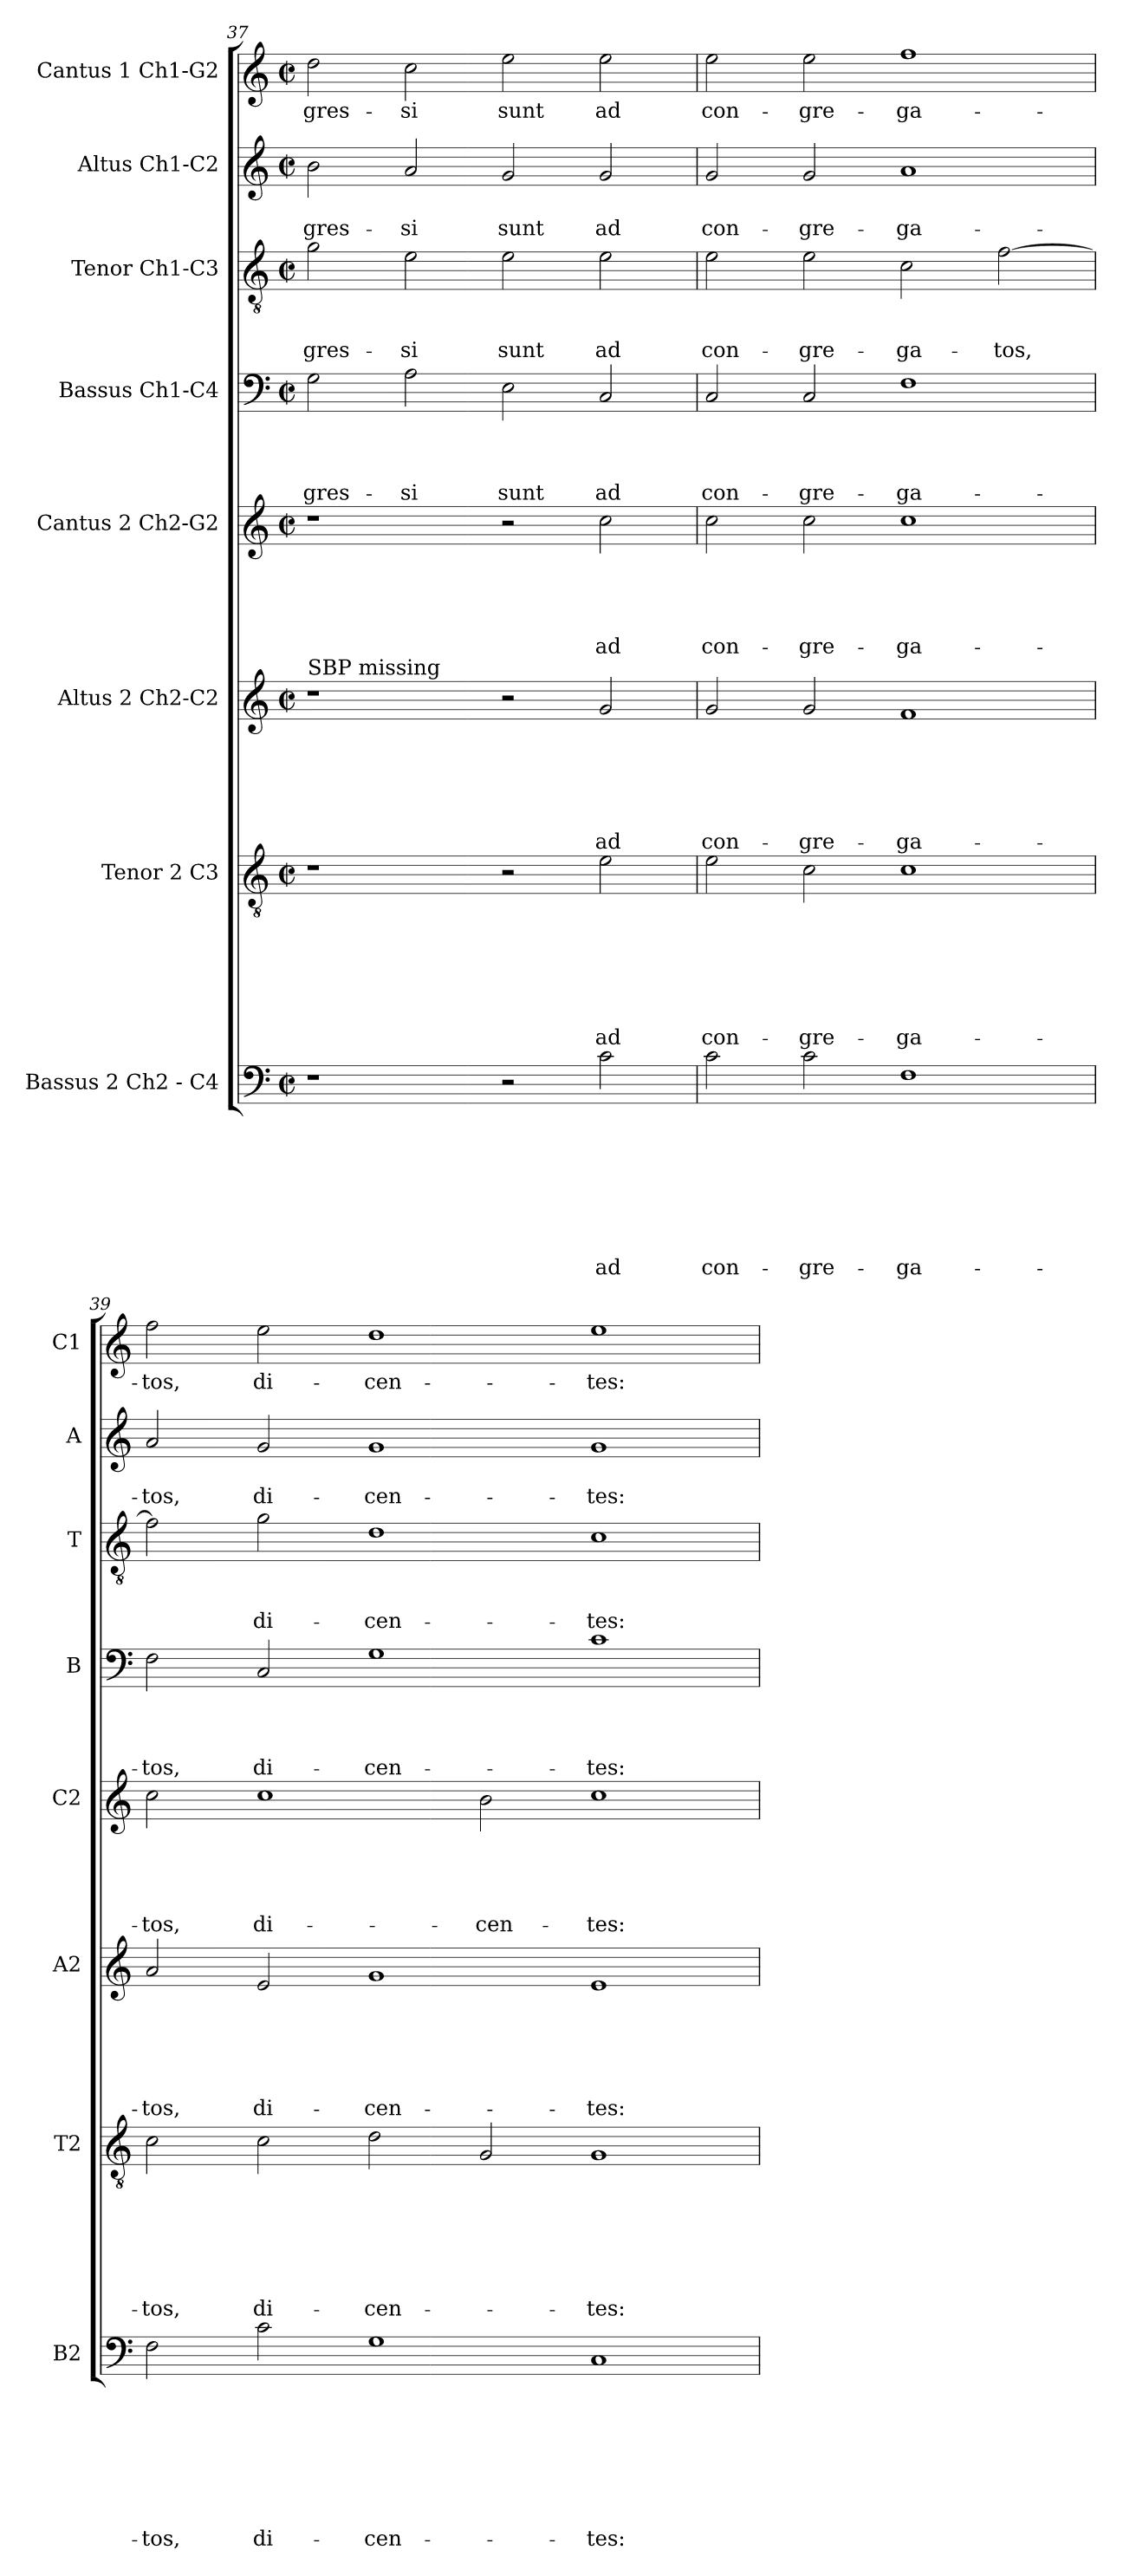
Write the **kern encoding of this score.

**kern	**text	**text	**text	**text	**text	**text	**text	**text	**kern	**text	**text	**text	**text	**text	**text	**text	**kern	**text	**text	**text	**text	**text	**text	**kern	**text	**text	**text	**text	**text	**kern	**text	**text	**text	**text	**kern	**text	**text	**text	**kern	**text	**text	**kern	**text
*part8	*part8	*part8	*part8	*part8	*part8	*part8	*part8	*part8	*part7	*part7	*part7	*part7	*part7	*part7	*part7	*part7	*part6	*part6	*part6	*part6	*part6	*part6	*part6	*part5	*part5	*part5	*part5	*part5	*part5	*part4	*part4	*part4	*part4	*part4	*part3	*part3	*part3	*part3	*part2	*part2	*part2	*part1	*part1
*staff8	*staff8	*staff8	*staff8	*staff8	*staff8	*staff8	*staff8	*staff8	*staff7	*staff7	*staff7	*staff7	*staff7	*staff7	*staff7	*staff7	*staff6	*staff6	*staff6	*staff6	*staff6	*staff6	*staff6	*staff5	*staff5	*staff5	*staff5	*staff5	*staff5	*staff4	*staff4	*staff4	*staff4	*staff4	*staff3	*staff3	*staff3	*staff3	*staff2	*staff2	*staff2	*staff1	*staff1
*I"Bassus 2  Ch2 - C4	*	*	*	*	*	*	*	*	*I"Tenor 2 C3	*	*	*	*	*	*	*	*I"Altus 2 Ch2-C2	*	*	*	*	*	*	*I"Cantus 2 Ch2-G2	*	*	*	*	*	*I"Bassus  Ch1-C4	*	*	*	*	*I"Tenor Ch1-C3	*	*	*	*I"Altus  Ch1-C2	*	*	*I"Cantus 1 Ch1-G2	*
*I'B2	*	*	*	*	*	*	*	*	*I'T2	*	*	*	*	*	*	*	*I'A2	*	*	*	*	*	*	*I'C2	*	*	*	*	*	*I'B	*	*	*	*	*I'T	*	*	*	*I'A	*	*	*I'C1	*
*clefF4	*	*	*	*	*	*	*	*	*clefGv2	*	*	*	*	*	*	*	*clefG2	*	*	*	*	*	*	*clefG2	*	*	*	*	*	*clefF4	*	*	*	*	*clefGv2	*	*	*	*clefG2	*	*	*clefG2	*
*k[]	*	*	*	*	*	*	*	*	*k[]	*	*	*	*	*	*	*	*k[]	*	*	*	*	*	*	*k[]	*	*	*	*	*	*k[]	*	*	*	*	*k[]	*	*	*	*k[]	*	*	*k[]	*
*C:	*	*	*	*	*	*	*	*	*C:	*	*	*	*	*	*	*	*C:	*	*	*	*	*	*	*C:	*	*	*	*	*	*C:	*	*	*	*	*C:	*	*	*	*C:	*	*	*C:	*
*M2/2	*	*	*	*	*	*	*	*	*M2/2	*	*	*	*	*	*	*	*M2/2	*	*	*	*	*	*	*M2/2	*	*	*	*	*	*M2/2	*	*	*	*	*M2/2	*	*	*	*M2/2	*	*	*M2/2	*
*met(c|)	*	*	*	*	*	*	*	*	*met(c|)	*	*	*	*	*	*	*	*met(c|)	*	*	*	*	*	*	*met(c|)	*	*	*	*	*	*met(c|)	*	*	*	*	*met(c|)	*	*	*	*met(c|)	*	*	*met(c|)	*
=37	=37	=37	=37	=37	=37	=37	=37	=37	=37	=37	=37	=37	=37	=37	=37	=37	=37	=37	=37	=37	=37	=37	=37	=37	=37	=37	=37	=37	=37	=37	=37	=37	=37	=37	=37	=37	=37	=37	=37	=37	=37	=37	=37
!	!	!	!	!	!	!	!	!	!	!	!	!	!	!	!	!	!LO:TX:a:t=SBP missing	!	!	!	!	!	!	!	!	!	!	!	!	!	!	!	!	!	!	!	!	!	!	!	!	!	!
!	!	!	!	!	!	!	!	!	!	!	!	!	!	!	!	!	!	!	!	!	!	!	!	!	!	!	!	!	!	!	!	!	!	!LO:LY:b	!	!	!	!LO:LY:b	!	!	!LO:LY:b	!	!LO:LY:b
1r	.	.	.	.	.	.	.	.	1r	.	.	.	.	.	.	.	1r	.	.	.	.	.	.	1r	.	.	.	.	.	2G\	.	.	.	-gres-	2g\	.	.	-gres-	2b\	.	-gres-	2dd\	-gres-
!	!	!	!	!	!	!	!	!	!	!	!	!	!	!	!	!	!	!	!	!	!	!	!	!	!	!	!	!	!	!	!	!	!	!LO:LY:b	!	!	!	!LO:LY:b	!	!	!LO:LY:b	!	!LO:LY:b
.	.	.	.	.	.	.	.	.	.	.	.	.	.	.	.	.	.	.	.	.	.	.	.	.	.	.	.	.	.	2A\	.	.	.	-si	2e\	.	.	-si	2a/	.	-si	2cc\	-si
!	!	!	!	!	!	!	!	!	!	!	!	!	!	!	!	!	!	!	!	!	!	!	!	!	!	!	!	!	!	!	!	!	!	!LO:LY:b	!	!	!	!LO:LY:b	!	!	!LO:LY:b	!	!LO:LY:b
2r	.	.	.	.	.	.	.	.	2r	.	.	.	.	.	.	.	2r	.	.	.	.	.	.	2r	.	.	.	.	.	2E\	.	.	.	sunt	2e\	.	.	sunt	2g/	.	sunt	2ee\	sunt
!	!	!	!	!	!	!	!	!LO:LY:b	!	!	!	!	!	!	!	!LO:LY:b	!	!	!	!	!	!	!LO:LY:b	!	!	!	!	!	!LO:LY:b	!	!	!	!	!LO:LY:b	!	!	!	!LO:LY:b	!	!	!LO:LY:b	!	!LO:LY:b
2c\	.	.	.	.	.	.	.	ad	2e\	.	.	.	.	.	.	ad	2g/	.	.	.	.	.	ad	2cc\	.	.	.	.	ad	2C/	.	.	.	ad	2e\	.	.	ad	2g/	.	ad	2ee\	ad
=38	=38	=38	=38	=38	=38	=38	=38	=38	=38	=38	=38	=38	=38	=38	=38	=38	=38	=38	=38	=38	=38	=38	=38	=38	=38	=38	=38	=38	=38	=38	=38	=38	=38	=38	=38	=38	=38	=38	=38	=38	=38	=38	=38
!	!	!	!	!	!	!	!	!LO:LY:b	!	!	!	!	!	!	!	!LO:LY:b	!	!	!	!	!	!	!LO:LY:b	!	!	!	!	!	!LO:LY:b	!	!	!	!	!LO:LY:b	!	!	!	!LO:LY:b	!	!	!LO:LY:b	!	!LO:LY:b
2c\	.	.	.	.	.	.	.	con-	2e\	.	.	.	.	.	.	con-	2g/	.	.	.	.	.	con-	2cc\	.	.	.	.	con-	2C/	.	.	.	con-	2e\	.	.	con-	2g/	.	con-	2ee\	con-
!	!	!	!	!	!	!	!	!LO:LY:b	!	!	!	!	!	!	!	!LO:LY:b	!	!	!	!	!	!	!LO:LY:b	!	!	!	!	!	!LO:LY:b	!	!	!	!	!LO:LY:b	!	!	!	!LO:LY:b	!	!	!LO:LY:b	!	!LO:LY:b
2c\	.	.	.	.	.	.	.	-gre-	2c\	.	.	.	.	.	.	-gre-	2g/	.	.	.	.	.	-gre-	2cc\	.	.	.	.	-gre-	2C/	.	.	.	-gre-	2e\	.	.	-gre-	2g/	.	-gre-	2ee\	-gre-
!	!	!	!	!	!	!	!	!LO:LY:b	!	!	!	!	!	!	!	!LO:LY:b	!	!	!	!	!	!	!LO:LY:b	!	!	!	!	!	!LO:LY:b	!	!	!	!	!LO:LY:b	!	!	!	!LO:LY:b	!	!	!LO:LY:b	!	!LO:LY:b
1F	.	.	.	.	.	.	.	-ga-	1c	.	.	.	.	.	.	-ga-	1f	.	.	.	.	.	-ga-	1cc	.	.	.	.	-ga-	1F	.	.	.	-ga-	2c\	.	.	-ga-	1a	.	-ga-	1ff	-ga-
!	!	!	!	!	!	!	!	!	!	!	!	!	!	!	!	!	!	!	!	!	!	!	!	!	!	!	!	!	!	!	!	!	!	!	!	!	!	!LO:LY:b	!	!	!	!	!
.	.	.	.	.	.	.	.	.	.	.	.	.	.	.	.	.	.	.	.	.	.	.	.	.	.	.	.	.	.	.	.	.	.	.	[2f\	.	.	-tos,	.	.	.	.	.
!!LO:PB:g=z
=39	=39	=39	=39	=39	=39	=39	=39	=39	=39	=39	=39	=39	=39	=39	=39	=39	=39	=39	=39	=39	=39	=39	=39	=39	=39	=39	=39	=39	=39	=39	=39	=39	=39	=39	=39	=39	=39	=39	=39	=39	=39	=39	=39
!	!	!	!	!	!	!	!	!LO:LY:b	!	!	!	!	!	!	!	!LO:LY:b	!	!	!	!	!	!	!LO:LY:b	!	!	!	!	!	!LO:LY:b	!	!	!	!	!LO:LY:b	!	!	!	!	!	!	!LO:LY:b	!	!LO:LY:b
2F\	.	.	.	.	.	.	.	-tos,	2c\	.	.	.	.	.	.	-tos,	2a/	.	.	.	.	.	-tos,	2cc\	.	.	.	.	-tos,	2F\	.	.	.	-tos,	2f\]	.	.	.	2a/	.	-tos,	2ff\	-tos,
!	!	!	!	!	!	!	!	!LO:LY:b	!	!	!	!	!	!	!	!LO:LY:b	!	!	!	!	!	!	!LO:LY:b	!	!	!	!	!	!LO:LY:b	!	!	!	!	!LO:LY:b	!	!	!	!LO:LY:b	!	!	!LO:LY:b	!	!LO:LY:b
2c\	.	.	.	.	.	.	.	di-	2c\	.	.	.	.	.	.	di-	2e/	.	.	.	.	.	di-	1cc	.	.	.	.	di-	2C/	.	.	.	di-	2g\	.	.	di-	2g/	.	di-	2ee\	di-
!	!	!	!	!	!	!	!	!LO:LY:b	!	!	!	!	!	!	!	!LO:LY:b	!	!	!	!	!	!	!LO:LY:b	!	!	!	!	!	!	!	!	!	!	!LO:LY:b	!	!	!	!LO:LY:b	!	!	!LO:LY:b	!	!LO:LY:b
1G	.	.	.	.	.	.	.	-cen-	2d\	.	.	.	.	.	.	-cen-	1g	.	.	.	.	.	-cen-	.	.	.	.	.	.	1G	.	.	.	-cen-	1d	.	.	-cen-	1g	.	-cen-	1dd	-cen-
!	!	!	!	!	!	!	!	!	!	!	!	!	!	!	!	!	!	!	!	!	!	!	!	!	!	!	!	!	!LO:LY:b	!	!	!	!	!	!	!	!	!	!	!	!	!	!
.	.	.	.	.	.	.	.	.	2G/	.	.	.	.	.	.	.	.	.	.	.	.	.	.	2b\	.	.	.	.	-cen-	.	.	.	.	.	.	.	.	.	.	.	.	.	.
!	!	!	!	!	!	!	!	!LO:LY:b	!	!	!	!	!	!	!	!LO:LY:b	!	!	!	!	!	!	!LO:LY:b	!	!	!	!	!	!LO:LY:b	!	!	!	!	!LO:LY:b	!	!	!	!LO:LY:b	!	!	!LO:LY:b	!	!LO:LY:b
1C	.	.	.	.	.	.	.	-tes:	1G	.	.	.	.	.	.	-tes:	1e	.	.	.	.	.	-tes:	1cc	.	.	.	.	-tes:	1c	.	.	.	-tes:	1c	.	.	-tes:	1g	.	-tes:	1ee	-tes:
=	=	=	=	=	=	=	=	=	=	=	=	=	=	=	=	=	=	=	=	=	=	=	=	=	=	=	=	=	=	=	=	=	=	=	=	=	=	=	=	=	=	=	=
*-	*-	*-	*-	*-	*-	*-	*-	*-	*-	*-	*-	*-	*-	*-	*-	*-	*-	*-	*-	*-	*-	*-	*-	*-	*-	*-	*-	*-	*-	*-	*-	*-	*-	*-	*-	*-	*-	*-	*-	*-	*-	*-	*-
